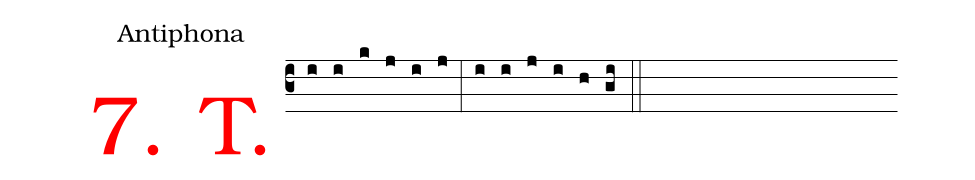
office-part: Antiphona;
%%
.(c3)<v>\frot{7. T.}</v> (i) (i) (k) (j) (i) (j) (:) (i) (i) (j) (i) (h) (gi) (::)
